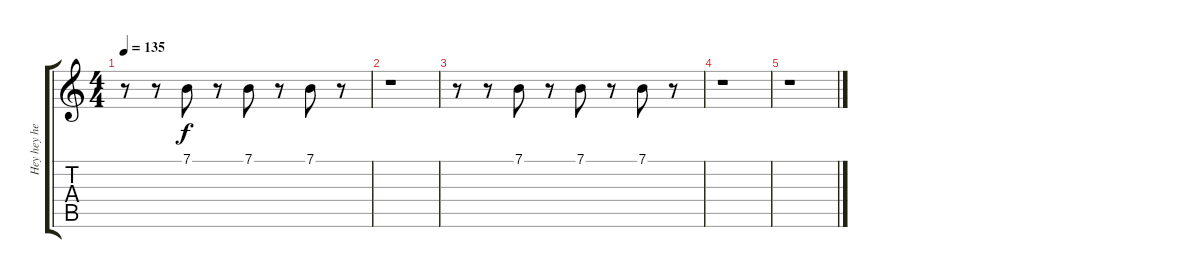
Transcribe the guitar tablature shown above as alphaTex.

\track ("Hey hey hey" "Hey hey he") {instrument voiceoohs}
\staff {score tabs}
\tuning (E4 B3 G3 D3 A2 E2) {hide}
\ts (4 4)
\tempo 135
\clef g2
\ks c
r.8{dy f} r.8 7.1.8 r.8 7.1.8 r.8 7.1.8 r.8 |
r.1 |
r.8 r.8 7.1.8 r.8 7.1.8 r.8 7.1.8 r.8 |
r.1 |
r.1
